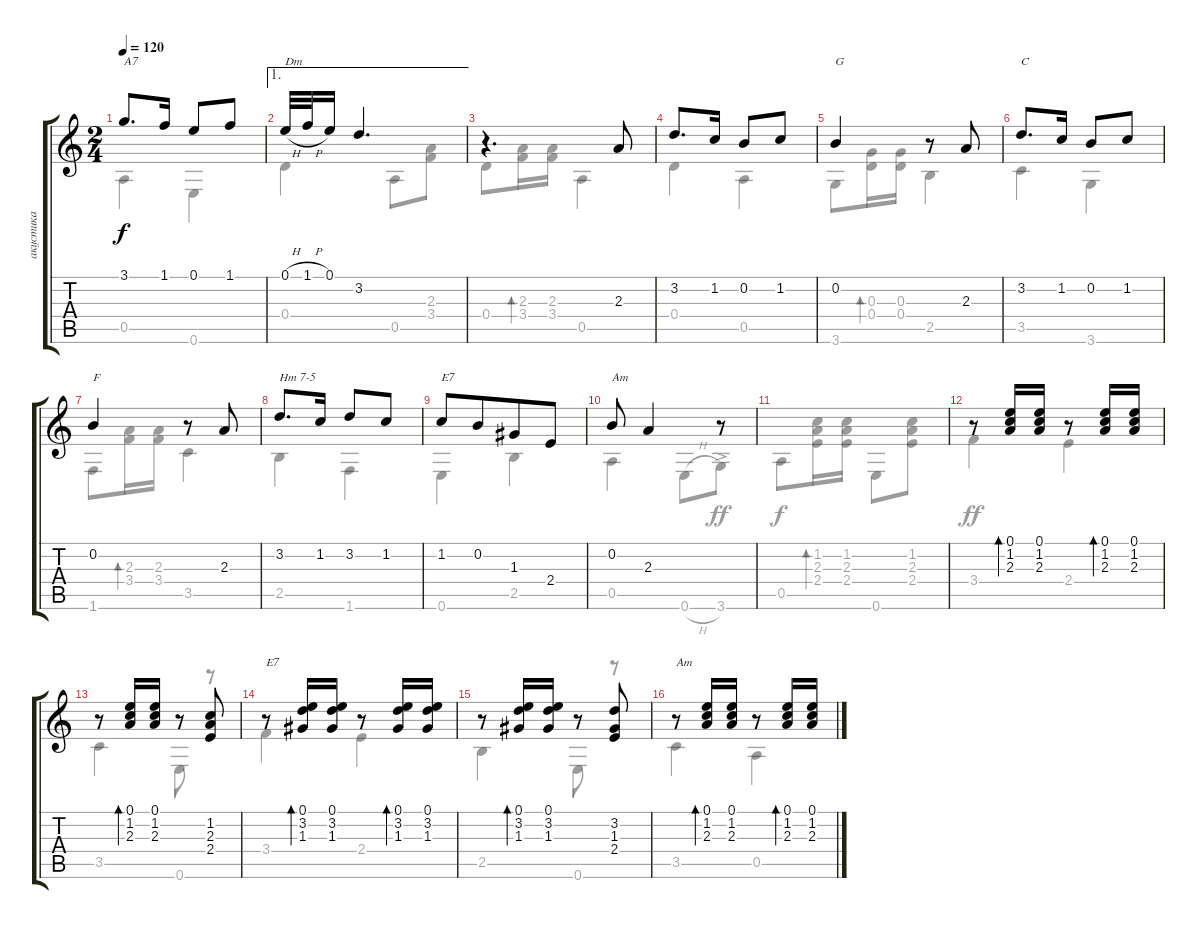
\track ("акустика" "акустика") {instrument acousticguitarsteel}
\staff {score tabs}
\tuning (E4 B3 G3 D3 A2 E2) {hide}
\voice
\ts (2 4)
\tempo 120
\clef g2
\ks aminor
3.1.8{d txt "A7" dy f} 1.1.16 0.1.8 1.1.8 |
\ae 1
0.1{h}.32{txt "Dm"} 1.1{h}.32 0.1.16 3.2.4{d} |
r.4{d} 2.3.8 |
3.2.8{d} 1.2.16 0.2.8 1.2.8 |
0.2.4{txt "G"} r.8 2.3.8 |
3.2.8{d txt "C"} 1.2.16 0.2.8 1.2.8 |
0.2.4{txt "F"} r.8 2.3.8 |
3.2.8{d txt "Hm 7-5"} 1.2.16 3.2.8 1.2.8 |
1.2.8{txt "E7"} 0.2.8{beam merge} 1.3.8 2.4.8 |
0.2.8{txt "Am"} 2.3.4 r.8 |
|
r.8 (0.1 1.2 2.3).16{bd 60} (0.1 1.2 2.3).16 r.8 (0.1 1.2 2.3).16{bd 60} (0.1 1.2 2.3).16 |
r.8 (0.1 1.2 2.3).16{bd 60} (0.1 1.2 2.3).16 r.8 (1.2 2.3 2.4).8 |
r.8{txt "E7"} (0.1 3.2 1.3).16{bd 60} (0.1 3.2 1.3).16 r.8 (0.1 3.2 1.3).16{bd 60} (0.1 3.2 1.3).16 |
r.8 (0.1 3.2 1.3).16{bd 60} (0.1 3.2 1.3).16 r.8 (3.2 1.3 2.4).8 |
r.8{txt "Am"} (0.1 1.2 2.3).16{bd 60} (0.1 1.2 2.3).16 r.8 (0.1 1.2 2.3).16{bd 60} (0.1 1.2 2.3).16
\voice
\clef g2
\ottava regular
\simile none
\ks aminor
0.5.4{dy f} 0.6.4 |
0.4.4 0.5.8 (2.3 3.4).8 |
0.4.8 (2.3 3.4).16{bd 60} (2.3 3.4).16 0.5.4 |
0.4.4 0.5.4 |
3.6.8 (0.3 0.4).16{bd 60} (0.3 0.4).16 2.5.4 |
3.5.4 3.6.4 |
1.6.8 (2.3 3.4).16{bd 60} (2.3 3.4).16 3.5.4 |
2.5.4 1.6.4 |
0.6.4 2.5.4 |
0.5.4 0.6{h}.8 3.6{ac}.8{dy ff} |
0.5.8{dy f} (1.2 2.3 2.4).16{bd 60} (1.2 2.3 2.4).16 0.6.8 (1.2 2.3 2.4).8 |
3.4.4{dy ff} 2.4.4 |
3.5.4 0.6.8 r.8 |
3.4.4 2.4.4 |
2.5.4 0.6.8 r.8 |
3.5.4 0.5.4
